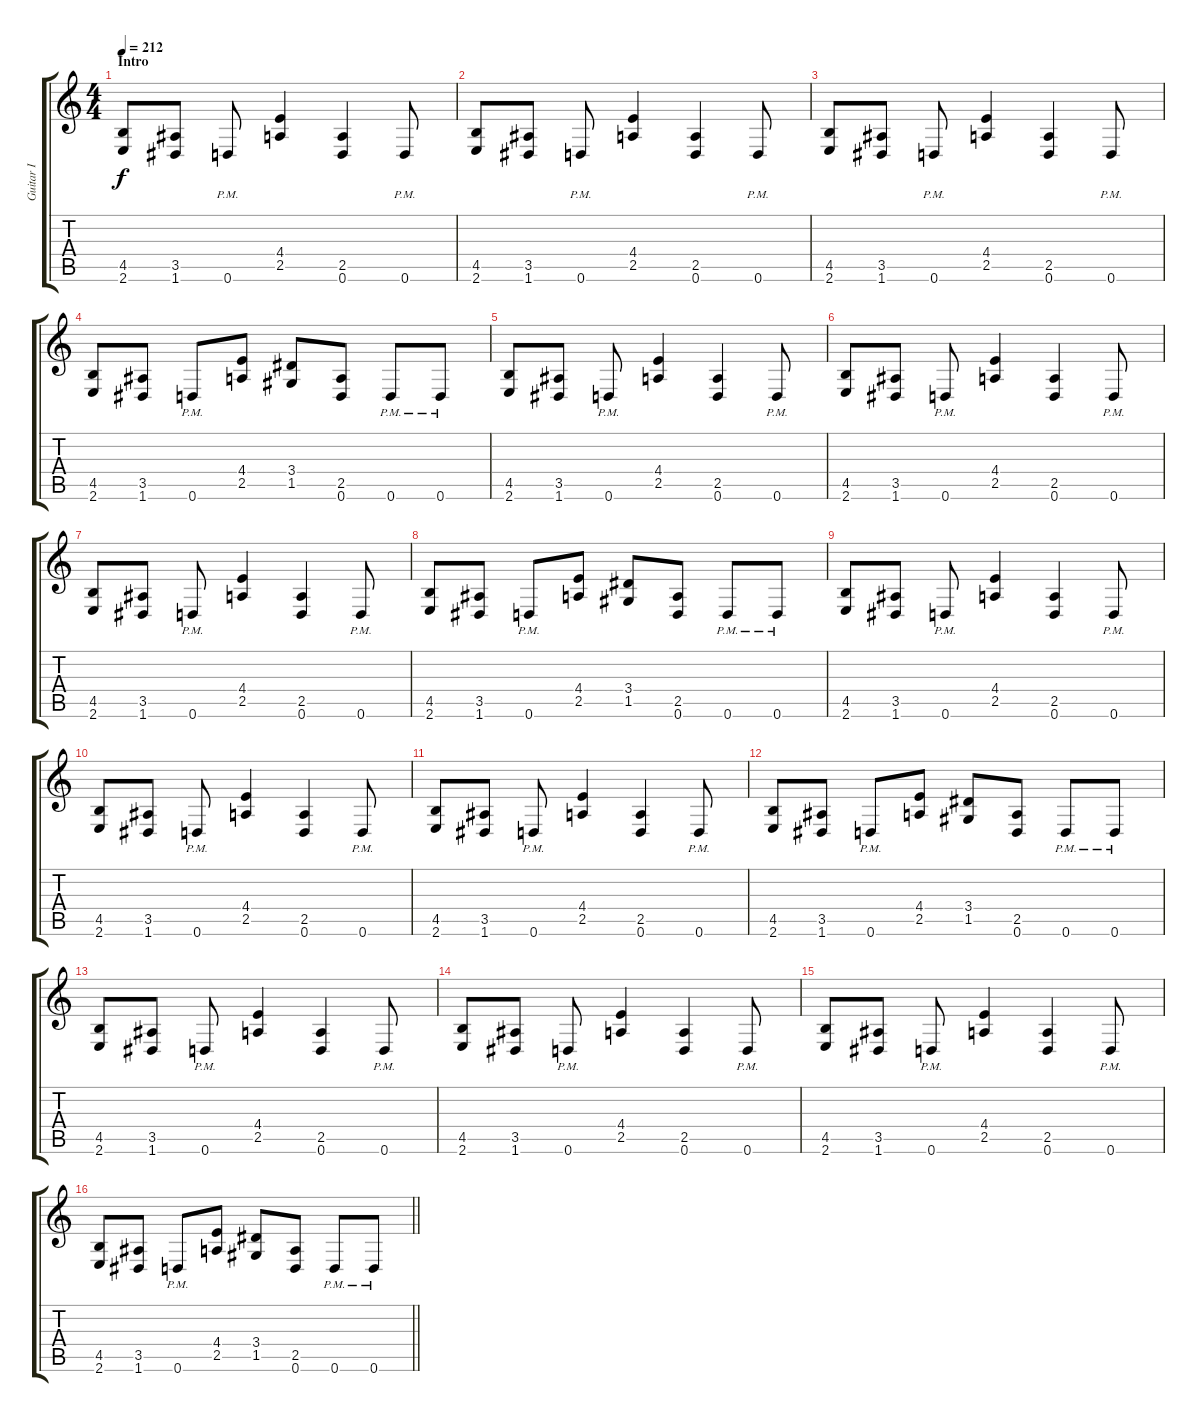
\track ("Guitar I" "Guitar I") {instrument distortionguitar}
\staff {score tabs}
\tuning (D4 A3 F3 C3 G2 D2) {hide}
\ts (4 4)
\section ("" "Intro")
\tempo 212
\clef g2
\ks c
(4.5 2.6).8{dy f instrument distortionguitar} (3.5 1.6).8 0.6{pm}.8 (4.4 2.5).4 (2.5 0.6).4 0.6{pm}.8 |
(4.5 2.6).8 (3.5 1.6).8 0.6{pm}.8 (4.4 2.5).4 (2.5 0.6).4 0.6{pm}.8 |
(4.5 2.6).8 (3.5 1.6).8 0.6{pm}.8 (4.4 2.5).4 (2.5 0.6).4 0.6{pm}.8 |
(4.5 2.6).8 (3.5 1.6).8 0.6{pm}.8 (4.4 2.5).8 (3.4 1.5).8 (2.5 0.6).8 0.6{pm}.8 0.6{pm}.8 |
(4.5 2.6).8 (3.5 1.6).8 0.6{pm}.8 (4.4 2.5).4 (2.5 0.6).4 0.6{pm}.8 |
(4.5 2.6).8 (3.5 1.6).8 0.6{pm}.8 (4.4 2.5).4 (2.5 0.6).4 0.6{pm}.8 |
(4.5 2.6).8 (3.5 1.6).8 0.6{pm}.8 (4.4 2.5).4 (2.5 0.6).4 0.6{pm}.8 |
(4.5 2.6).8 (3.5 1.6).8 0.6{pm}.8 (4.4 2.5).8 (3.4 1.5).8 (2.5 0.6).8 0.6{pm}.8 0.6{pm}.8 |
(4.5 2.6).8 (3.5 1.6).8 0.6{pm}.8 (4.4 2.5).4 (2.5 0.6).4 0.6{pm}.8 |
(4.5 2.6).8 (3.5 1.6).8 0.6{pm}.8 (4.4 2.5).4 (2.5 0.6).4 0.6{pm}.8 |
(4.5 2.6).8 (3.5 1.6).8 0.6{pm}.8 (4.4 2.5).4 (2.5 0.6).4 0.6{pm}.8 |
(4.5 2.6).8 (3.5 1.6).8 0.6{pm}.8 (4.4 2.5).8 (3.4 1.5).8 (2.5 0.6).8 0.6{pm}.8 0.6{pm}.8 |
(4.5 2.6).8 (3.5 1.6).8 0.6{pm}.8 (4.4 2.5).4 (2.5 0.6).4 0.6{pm}.8 |
(4.5 2.6).8 (3.5 1.6).8 0.6{pm}.8 (4.4 2.5).4 (2.5 0.6).4 0.6{pm}.8 |
(4.5 2.6).8 (3.5 1.6).8 0.6{pm}.8 (4.4 2.5).4 (2.5 0.6).4 0.6{pm}.8 |
\barLineRight lightlight
(4.5 2.6).8 (3.5 1.6).8 0.6{pm}.8 (4.4 2.5).8 (3.4 1.5).8 (2.5 0.6).8 0.6{pm}.8 0.6{pm}.8
